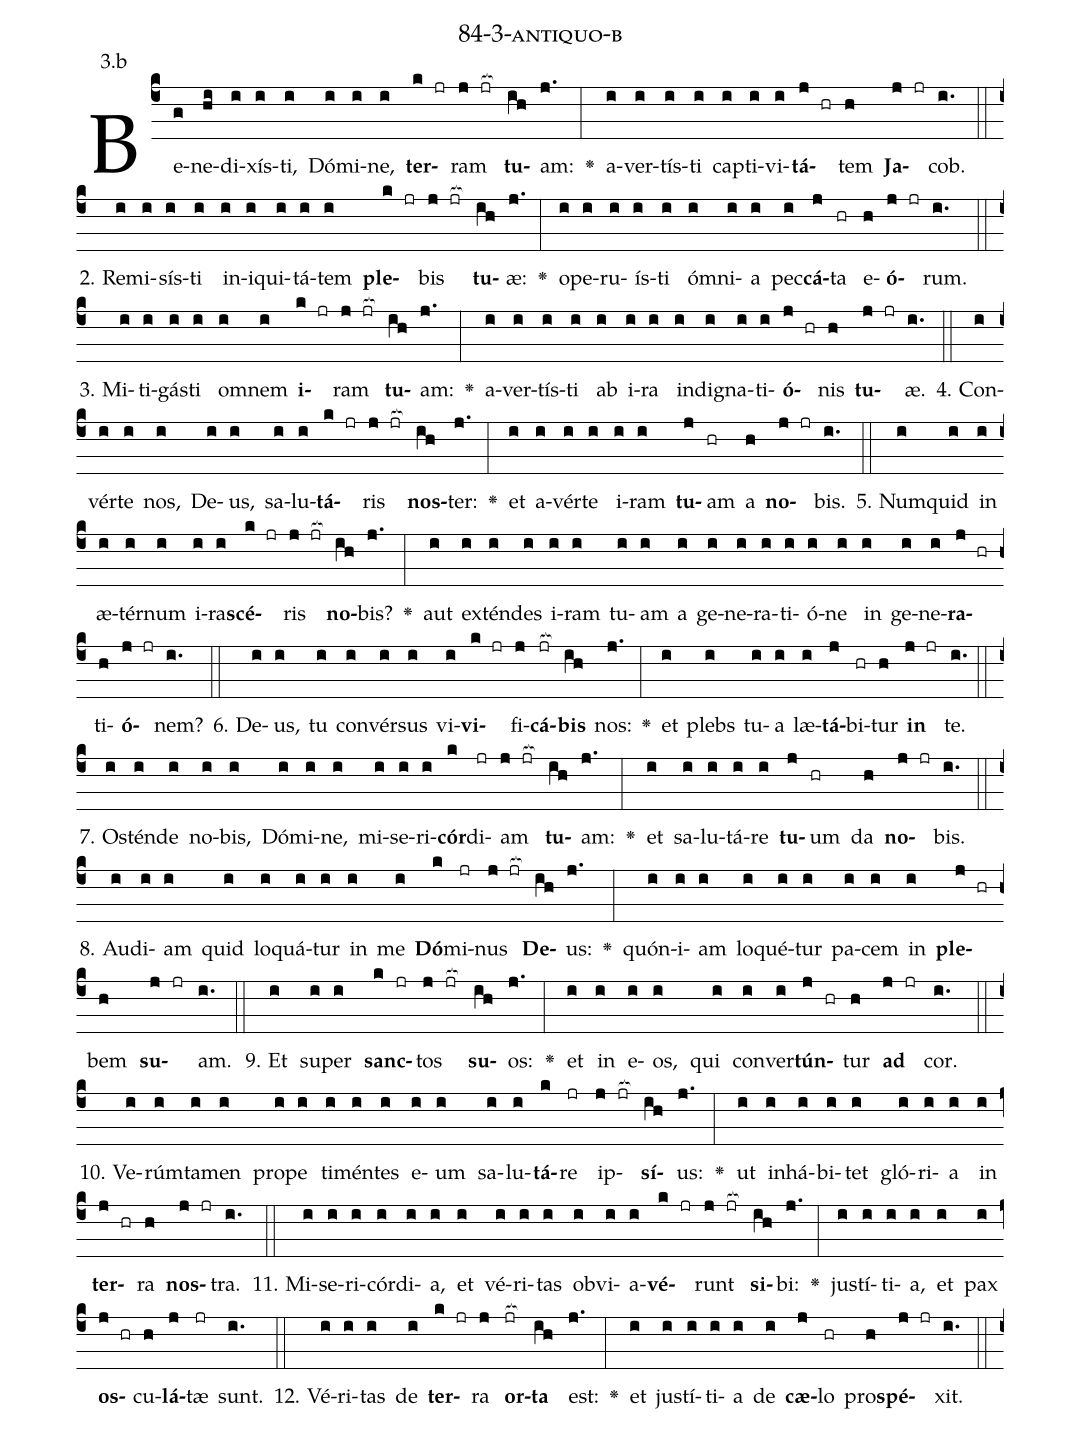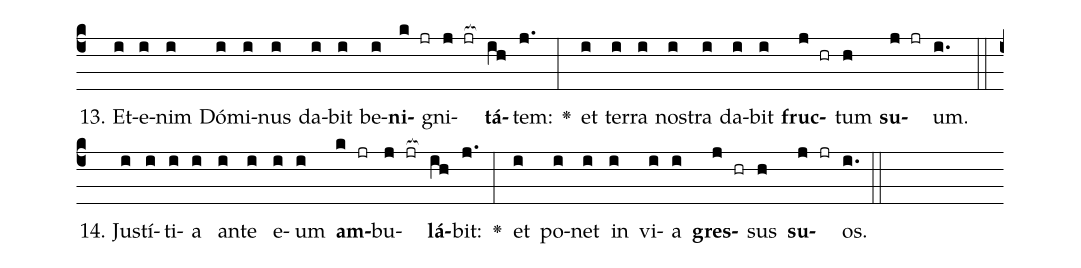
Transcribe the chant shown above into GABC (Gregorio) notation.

name: 84-3-antiquo-b;
annotation: 3.b;
%%
(c4)Be(g)ne(hi)di(i)xís(i)ti,(i) Dó(i)mi(i)ne,(i) <b>ter</b>(k jr)ram(j jr[ocb:1{]) <b>tu</b>(ih[ocb:0}])am:(j.) <v>\greheightstar</v>(:) a(i)ver(i)tís(i)ti(i) cap(i)ti(i)vi(i)<b>tá</b>(j hr)tem(h) <b>Ja</b>(j jr)cob.(i.) (::)
2. Re(i)mi(i)sís(i)ti(i) in(i)i(i)qui(i)tá(i)tem(i) <b>ple</b>(k jr)bis(j jr[ocb:1{]) <b>tu</b>(ih[ocb:0}])æ:(j.) <v>\greheightstar</v>(:) o(i)pe(i)ru(i)ís(i)ti(i) óm(i)ni(i)a(i) pec(i)<b>cá</b>(j)ta(hr) e(h)<b>ó</b>(j jr)rum.(i.) (::)
3. Mi(i)ti(i)gás(i)ti(i) om(i)nem(i) <b>i</b>(k jr)ram(j jr[ocb:1{]) <b>tu</b>(ih[ocb:0}])am:(j.) <v>\greheightstar</v>(:) a(i)ver(i)tís(i)ti(i) ab(i) i(i)ra(i) in(i)di(i)gna(i)ti(i)<b>ó</b>(j hr)nis(h) <b>tu</b>(j jr)æ.(i.) (::)
4. Con(i)vér(i)te(i) nos,(i) De(i)us,(i) sa(i)lu(i)<b>tá</b>(k jr)ris(j jr[ocb:1{]) <b>nos</b>(ih[ocb:0}])ter:(j.) <v>\greheightstar</v>(:) et(i) a(i)vér(i)te(i) i(i)ram(i) <b>tu</b>(j)am(hr) a(h) <b>no</b>(j jr)bis.(i.) (::)
5. Num(i)quid(i) in(i) æ(i)tér(i)num(i) i(i)ra(i)<b>scé</b>(k jr)ris(j jr[ocb:1{]) <b>no</b>(ih[ocb:0}])bis?(j.) <v>\greheightstar</v>(:) aut(i) ex(i)tén(i)des(i) i(i)ram(i) tu(i)am(i) a(i) ge(i)ne(i)ra(i)ti(i)ó(i)ne(i) in(i) ge(i)ne(i)<b>ra</b>(j hr)ti(h)<b>ó</b>(j jr)nem?(i.) (::)
6. De(i)us,(i) tu(i) con(i)vér(i)sus(i) vi(i)<b>vi</b>(k jr)fi(j)<b>cá</b>(jr[ocb:1{])<b>bis</b>(ih[ocb:0}]) nos:(j.) <v>\greheightstar</v>(:) et(i) plebs(i) tu(i)a(i) læ(i)<b>tá</b>(j)bi(hr)tur(h) <b>in</b>(j jr) te.(i.) (::)
7. Os(i)tén(i)de(i) no(i)bis,(i) Dó(i)mi(i)ne,(i) mi(i)se(i)ri(i)<b>cór</b>(k)di(jr)am(j jr[ocb:1{]) <b>tu</b>(ih[ocb:0}])am:(j.) <v>\greheightstar</v>(:) et(i) sa(i)lu(i)tá(i)re(i) <b>tu</b>(j)um(hr) da(h) <b>no</b>(j jr)bis.(i.) (::)
8. Au(i)di(i)am(i) quid(i) lo(i)quá(i)tur(i) in(i) me(i) <b>Dó</b>(k)mi(jr)nus(j jr[ocb:1{]) <b>De</b>(ih[ocb:0}])us:(j.) <v>\greheightstar</v>(:) quón(i)i(i)am(i) lo(i)qué(i)tur(i) pa(i)cem(i) in(i) <b>ple</b>(j hr)bem(h) <b>su</b>(j jr)am.(i.) (::)
9. Et(i) su(i)per(i) <b>sanc</b>(k jr)tos(j jr[ocb:1{]) <b>su</b>(ih[ocb:0}])os:(j.) <v>\greheightstar</v>(:) et(i) in(i) e(i)os,(i) qui(i) con(i)ver(i)<b>tún</b>(j hr)tur(h) <b>ad</b>(j jr) cor.(i.) (::)
10. Ve(i)rúm(i)ta(i)men(i) pro(i)pe(i) ti(i)mén(i)tes(i) e(i)um(i) sa(i)lu(i)<b>tá</b>(k)re(jr) ip(j jr[ocb:1{])<b>sí</b>(ih[ocb:0}])us:(j.) <v>\greheightstar</v>(:) ut(i) in(i)há(i)bi(i)tet(i) gló(i)ri(i)a(i) in(i) <b>ter</b>(j hr)ra(h) <b>nos</b>(j jr)tra.(i.) (::)
11. Mi(i)se(i)ri(i)cór(i)di(i)a,(i) et(i) vé(i)ri(i)tas(i) ob(i)vi(i)a(i)<b>vé</b>(k jr)runt(j jr[ocb:1{]) <b>si</b>(ih[ocb:0}])bi:(j.) <v>\greheightstar</v>(:) jus(i)tí(i)ti(i)a,(i) et(i) pax(i) <b>os</b>(j hr)cu(h)<b>lá</b>(j)tæ(jr) sunt.(i.) (::)
12. Vé(i)ri(i)tas(i) de(i) <b>ter</b>(k jr)ra(j) <b>or</b>(jr[ocb:1{])<b>ta</b>(ih[ocb:0}]) est:(j.) <v>\greheightstar</v>(:) et(i) jus(i)tí(i)ti(i)a(i) de(i) <b>cæ</b>(j)lo(hr) pro(h)<b>spé</b>(j jr)xit.(i.) (::)
13. Et(i)e(i)nim(i) Dó(i)mi(i)nus(i) da(i)bit(i) be(i)<b>ni</b>(k jr)gni(j jr[ocb:1{])<b>tá</b>(ih[ocb:0}])tem:(j.) <v>\greheightstar</v>(:) et(i) ter(i)ra(i) nos(i)tra(i) da(i)bit(i) <b>fruc</b>(j hr)tum(h) <b>su</b>(j jr)um.(i.) (::)
14. Jus(i)tí(i)ti(i)a(i) an(i)te(i) e(i)um(i) <b>am</b>(k jr)bu(j jr[ocb:1{])<b>lá</b>(ih[ocb:0}])bit:(j.) <v>\greheightstar</v>(:) et(i) po(i)net(i) in(i) vi(i)a(i) <b>gres</b>(j hr)sus(h) <b>su</b>(j jr)os.(i.) (::)
